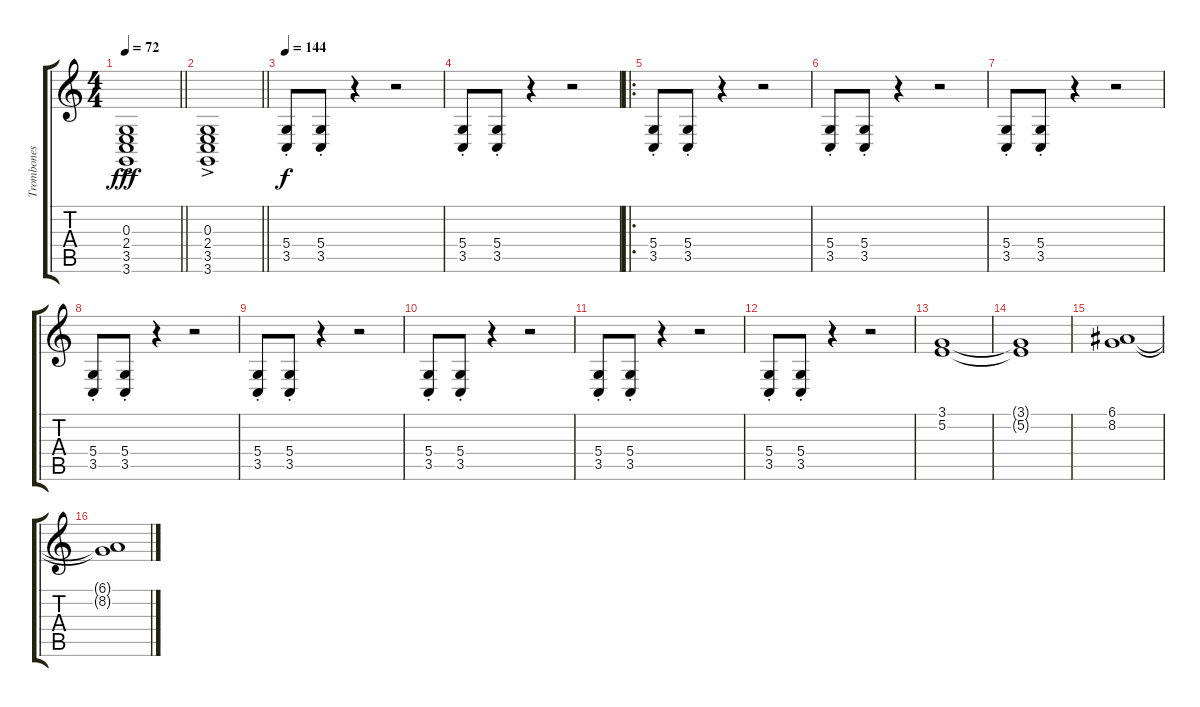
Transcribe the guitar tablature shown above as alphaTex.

\track ("Trombones" "Trombones") {instrument brasssection}
\staff {score tabs}
\tuning (E4 B3 G3 D3 A2 E2) {hide}
\ts (4 4)
\tempo 72
\clef g2
\barLineRight lightlight
\ks c
(0.3{ac} 2.4{ac} 3.5{ac} 3.6{ac}).1{dy fff instrument brasssection} |
\barLineRight lightlight
(0.3{ac} 2.4{ac} 3.5{ac} 3.6{ac}).1 |
\tempo 144
(5.4{st} 3.5{st}).8{dy f} (5.4{st} 3.5{st}).8 r.4 r.2 |
(5.4{st} 3.5{st}).8 (5.4{st} 3.5{st}).8 r.4 r.2 |
\ro
(5.4{st} 3.5{st}).8 (5.4{st} 3.5{st}).8 r.4 r.2 |
(5.4{st} 3.5{st}).8 (5.4{st} 3.5{st}).8 r.4 r.2 |
(5.4{st} 3.5{st}).8 (5.4{st} 3.5{st}).8 r.4 r.2 |
(5.4{st} 3.5{st}).8 (5.4{st} 3.5{st}).8 r.4 r.2 |
(5.4{st} 3.5{st}).8 (5.4{st} 3.5{st}).8 r.4 r.2 |
(5.4{st} 3.5{st}).8 (5.4{st} 3.5{st}).8 r.4 r.2 |
(5.4{st} 3.5{st}).8 (5.4{st} 3.5{st}).8 r.4 r.2 |
(5.4{st} 3.5{st}).8 (5.4{st} 3.5{st}).8 r.4 r.2 |
(3.1 5.2).1 |
(3.1{t} 5.2{t}).1 |
(6.1 8.2).1 |
(6.1{t} 8.2{t}).1
